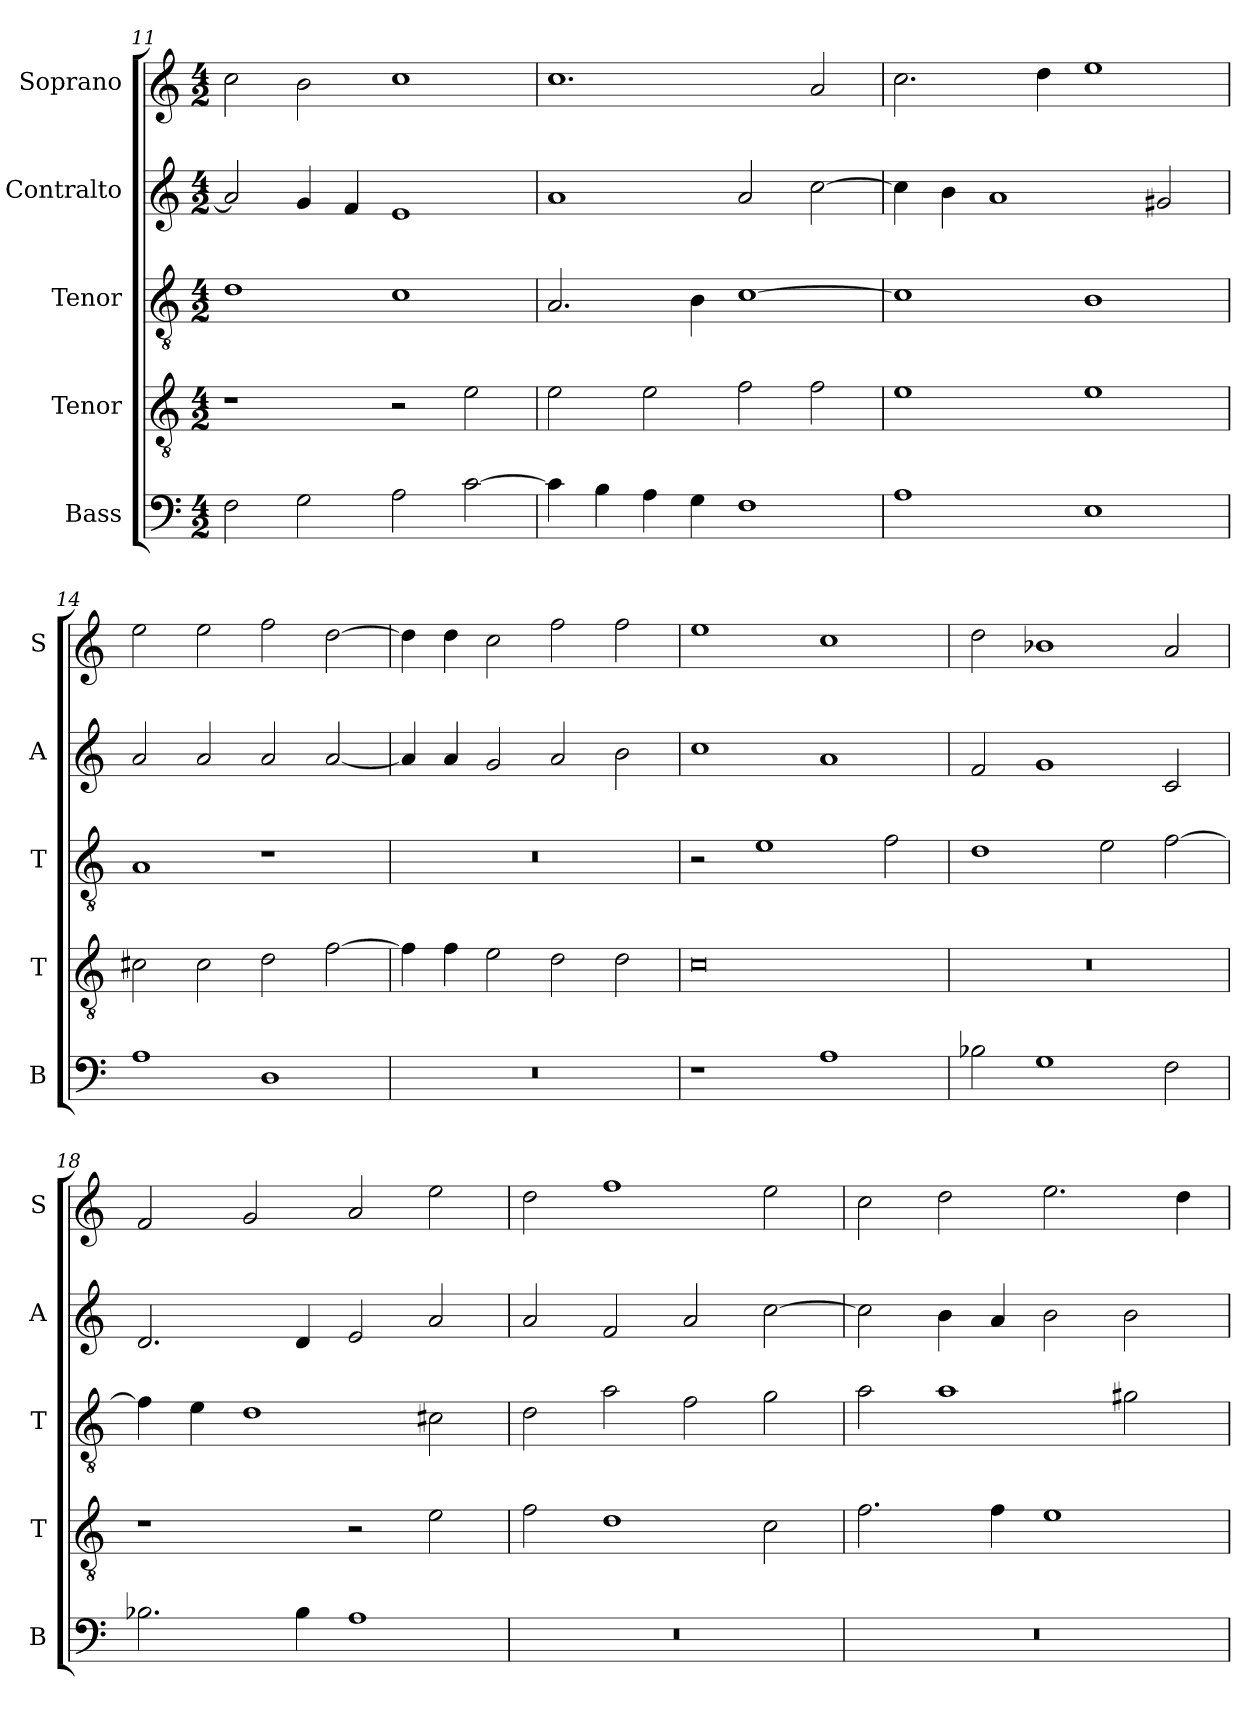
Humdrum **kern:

**kern	**kern	**kern	**kern	**kern
*part5	*part4	*part3	*part2	*part1
*staff5	*staff4	*staff3	*staff2	*staff1
*I"Bass	*I"Tenor	*I"Tenor	*I"Contralto	*I"Soprano
*I'B	*I'T	*I'T	*I'A	*I'S
*clefF4	*clefGv2	*clefGv2	*clefG2	*clefG2
*k[]	*k[]	*k[]	*k[]	*k[]
*A:aeo	*A:aeo	*A:aeo	*A:aeo	*A:aeo
*M4/2	*M4/2	*M4/2	*M4/2	*M4/2
=11	=11	=11	=11	=11
2F	1r	1d	2a]	2cc
2G	.	.	4g	2b
.	.	.	4f	.
2A	2r	1c	1e	1cc
[2c	2e	.	.	.
=12	=12	=12	=12	=12
4c]	2e	2.A	1a	1.cc
4B	.	.	.	.
4A	2e	.	.	.
4G	.	4B	.	.
1F	2f	[1c	2a	.
.	2f	.	[2cc	2a
=13	=13	=13	=13	=13
1A	1e	1c]	4cc]	2.cc
.	.	.	4b	.
.	.	.	1a	.
.	.	.	.	4dd
1E	1e	1B	.	1ee
.	.	.	2g#X	.
=14	=14	=14	=14	=14
1A	2c#X	1A	2a	2ee
.	2c#	.	2a	2ee
1D	2d	1r	2a	2ff
.	[2f	.	[2a	[2dd
=15	=15	=15	=15	=15
0r	4f]	0r	4a]	4dd]
.	4f	.	4a	4dd
.	2e	.	2g	2cc
.	2d	.	2a	2ff
.	2d	.	2b	2ff
=16	=16	=16	=16	=16
1r	0c	2r	1cc	1ee
.	.	1e	.	.
1A	.	.	1a	1cc
.	.	2f	.	.
=17	=17	=17	=17	=17
2B-X	0r	1d	2f	2dd
1G	.	.	1g	1b-X
.	.	2e	.	.
2F	.	[2f	2c	2a
=18	=18	=18	=18	=18
2.B-X	1r	4f]	2.d	2f
.	.	4e	.	.
.	.	1d	.	2g
4B-	.	.	4d	.
1A	2r	.	2e	2a
.	2e	2c#X	2a	2ee
=19	=19	=19	=19	=19
0r	2f	2d	2a	2dd
.	1d	2a	2f	1ff
.	.	2f	2a	.
.	2c	2g	[2cc	2ee
=20	=20	=20	=20	=20
0r	2.f	2a	2cc]	2cc
.	.	1a	4b	2dd
.	4f	.	4a	.
.	1e	.	2b	2.ee
.	.	2g#X	2b	.
.	.	.	.	4dd
=	=	=	=	=
*-	*-	*-	*-	*-
